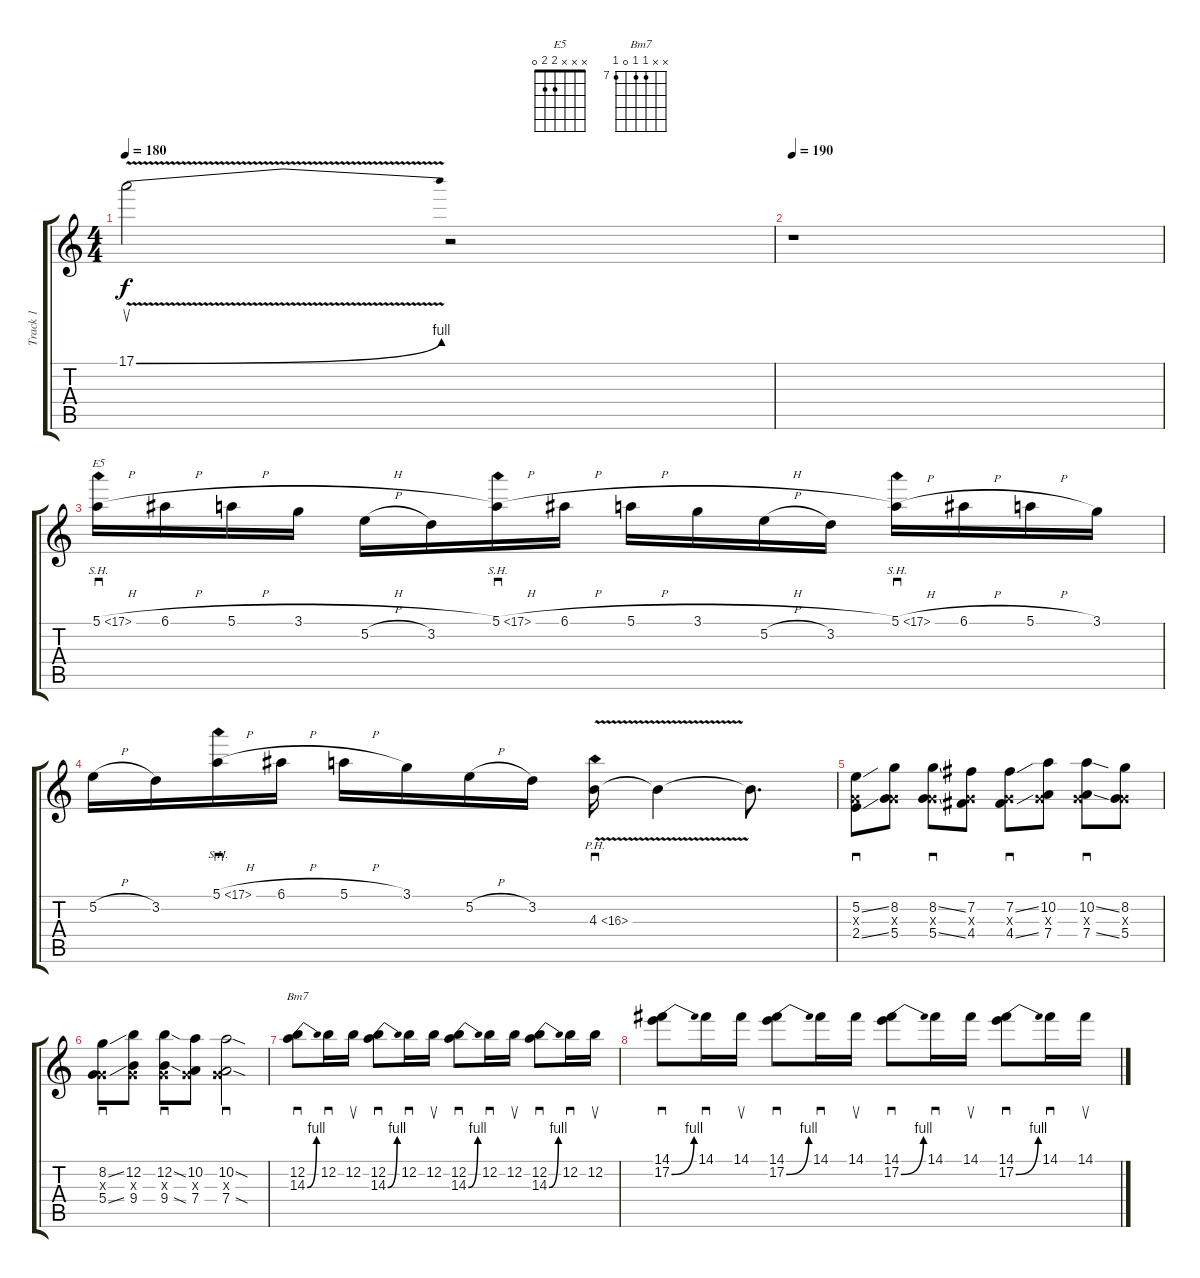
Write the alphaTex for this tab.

\track ("Track 1" "Track 1") {instrument acousticguitarsteel}
\staff {score tabs}
\tuning (E4 B3 G3 D3 A2 E2) {hide}
\chord ("E5" x x x 2 2 0)
\chord ("Bm7" x x 7 7 0 7) {firstfret 7}
\ts (4 4)
\tempo 180
\clef g2
\ks c
17.1{be (bend 0 0 60 4) v}.2{su dy f} r.2 |
\tempo 190
r.1 |
5.1{sh 12 h}.16{sd ch "E5"} 6.1{h}.16 5.1{h}.16 3.1{h}.16 5.2{h}.16 3.2.16 5.1{sh 12 h}.16{sd} 6.1{h}.16 5.1{h}.16 3.1{h}.16 5.2{h}.16 3.2.16 5.1{sh 12 h}.16{sd} 6.1{h}.16 5.1{h}.16 3.1.16 |
5.2{h}.16 3.2.16 5.1{sh 12 h}.16{sd} 6.1{h}.16 5.1{h}.16 3.1.16 5.2{h}.16 3.2.16 4.3{ph 12 v}.16{sd} 4.3{t}.4 4.3{t}.8{d} |
(5.2{ss} 0.3{x} 2.4{ss}).8{sd} (8.2 0.3{x} 5.4).8 (8.2{ss} 0.3{x} 5.4{ss}).8{sd} (7.2 0.3{x} 4.4).8 (7.2{ss} 0.3{x} 4.4{ss}).8{sd} (10.2 0.3{x} 7.4).8 (10.2{ss} 0.3{x} 7.4{ss}).8{sd} (8.2 0.3{x} 5.4).8 |
(8.2{ss} 0.3{x} 5.4{ss}).8{sd} (12.2 0.3{x} 9.4).8 (12.2{ss} 0.3{x} 9.4{ss}).8{sd} (10.2 0.3{x} 7.4).8 (10.2{sod} 0.3{x} 7.4{sod}).2{sd} |
(12.2 14.3{be (bend 0 0 60 4)}).8{sd ch "Bm7"} 12.2.16{sd} 12.2.16{su} (12.2 14.3{be (bend 0 0 60 4)}).8{sd} 12.2.16{sd} 12.2.16{su} (12.2 14.3{be (bend 0 0 60 4)}).8{sd} 12.2.16{sd} 12.2.16{su} (12.2 14.3{be (bend 0 0 60 4)}).8{sd} 12.2.16{sd} 12.2.16{su} |
(14.1 17.2{be (bend 0 0 60 4)}).8{sd} 14.1.16{sd} 14.1.16{su} (14.1 17.2{be (bend 0 0 60 4)}).8{sd} 14.1.16{sd} 14.1.16{su} (14.1 17.2{be (bend 0 0 60 4)}).8{sd} 14.1.16{sd} 14.1.16{su} (14.1 17.2{be (bend 0 0 60 4)}).8{sd} 14.1.16{sd} 14.1.16{su}
